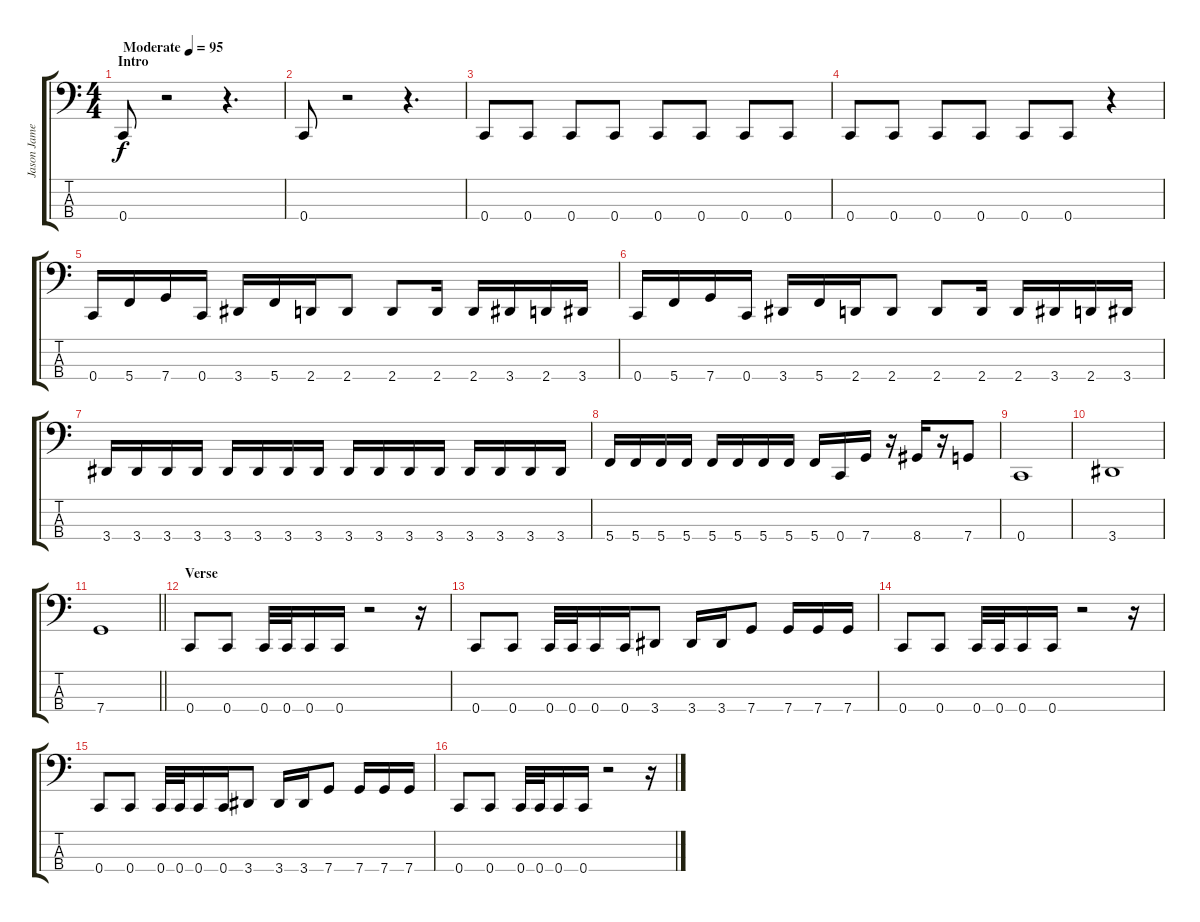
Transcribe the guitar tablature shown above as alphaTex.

\track ("Jason James" "Jason Jame") {instrument electricbasspick}
\staff {score tabs}
\tuning (F2 C2 G1 C1) {hide}
\ts (4 4)
\section ("" "Intro")
\tempo (95 "Moderate")
\clef f4
\ks c
0.4.8{dy f instrument electricbasspick} r.2 r.4{d} |
0.4.8 r.2 r.4{d} |
0.4.8 0.4.8 0.4.8 0.4.8 0.4.8 0.4.8 0.4.8 0.4.8 |
0.4.8 0.4.8 0.4.8 0.4.8 0.4.8 0.4.8 r.4 |
0.4.16 5.4.16 7.4.16 0.4.16 3.4.16 5.4.16 2.4.16 2.4.8 2.4.8 2.4.16 2.4.16 3.4.16 2.4.16 3.4.16 |
0.4.16 5.4.16 7.4.16 0.4.16 3.4.16 5.4.16 2.4.16 2.4.8 2.4.8 2.4.16 2.4.16 3.4.16 2.4.16 3.4.16 |
3.4.16 3.4.16 3.4.16 3.4.16 3.4.16 3.4.16 3.4.16 3.4.16 3.4.16 3.4.16 3.4.16 3.4.16 3.4.16 3.4.16 3.4.16 3.4.16 |
5.4.16 5.4.16 5.4.16 5.4.16 5.4.16 5.4.16 5.4.16 5.4.16 5.4.16 0.4.16 7.4.16 r.16 8.4.16 r.16 7.4.8 |
0.4.1 |
3.4.1 |
\barLineRight lightlight
7.4.1 |
\section ("" "Verse")
0.4.8 0.4.8 0.4.32 0.4.32 0.4.16 0.4.16 r.2 r.16 |
0.4.8 0.4.8 0.4.32 0.4.32 0.4.16 0.4.16 3.4.8 3.4.16 3.4.16 7.4.8 7.4.16 7.4.16 7.4.16 |
0.4.8 0.4.8 0.4.32 0.4.32 0.4.16 0.4.16 r.2 r.16 |
0.4.8 0.4.8 0.4.32 0.4.32 0.4.16 0.4.16 3.4.8 3.4.16 3.4.16 7.4.8 7.4.16 7.4.16 7.4.16 |
0.4.8 0.4.8 0.4.32 0.4.32 0.4.16 0.4.16 r.2 r.16
